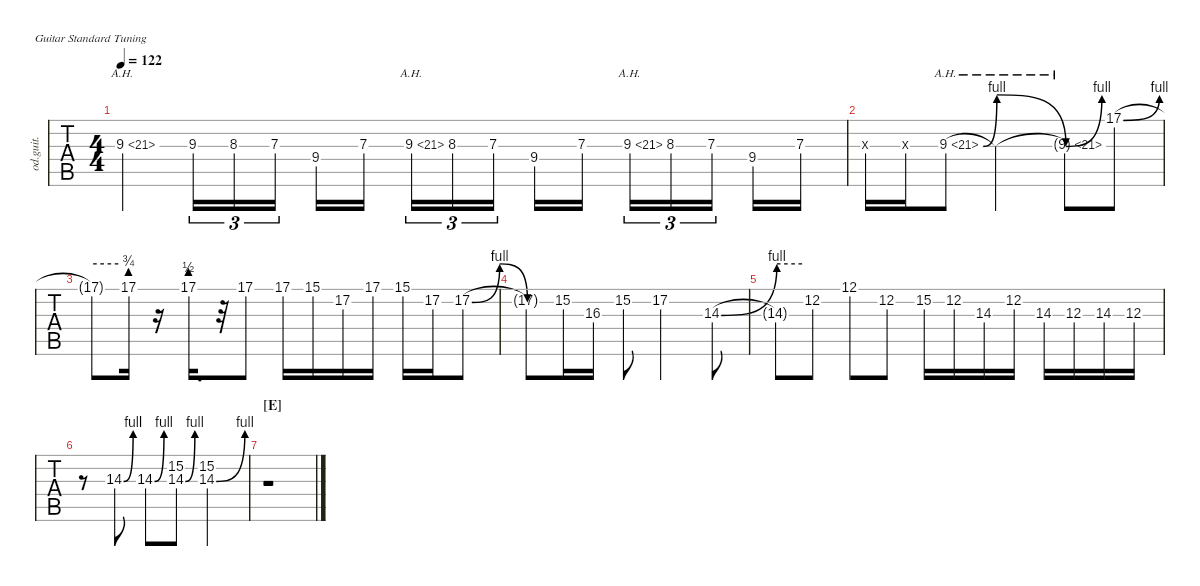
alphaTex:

\defaultSystemsLayout 4
\hideDynamics
\bracketExtendMode nobrackets
\track ("1st guitar" "od.guit.") {defaultSystemsLayout 4 instrument overdrivenguitar}
\staff {tabs}
\tuning (E4 B3 G3 D3 A2 E2)
\ts (4 4)
\tempo 122
\clef g2
\ks c
9.3{ah 12 t}.4{dy f} 9.3.16{tu (3 2)} 8.3{acc #}.16{tu (3 2)} 7.3.16{tu (3 2)} 9.4.16 7.3.16 9.3{ah 12}.16{tu (3 2)} 8.3{acc #}.16{tu (3 2)} 7.3.16{tu (3 2)} 9.4.16 7.3.16 9.3{ah 12}.16{tu (3 2)} 8.3{acc #}.16{tu (3 2)} 7.3.16{tu (3 2)} 9.4.16 7.3.16 |
0.3{x}.16 0.3{x}.16 9.3{be (bend 0 0 60 4) ah 12}.8 9.3{be (release 0 4 60 0) ah 12 t}.2 9.3{be (bend 0 0 60 4) ah 12 t}.8 17.1{be (bend 0 0 60 4)}.8 |
17.1{be (hold 0 4 60 4) t}.8 17.1{be (prebend 0 3 60 3)}.16{dy ff} r.16 17.1{be (prebend 0 2 60 2)}.16{d dy f} r.32 17.1.8 17.1.16{dy ff} 15.1.16 17.2.16 17.1.16{dy f} 15.1.16{dy ff} 17.2.16{dy f} 17.2{be (bendrelease 0 0 30 4 30 4 60 0)}.8 |
17.2{be (hold 0 0 60 0) t}.8 15.2.16 16.3.16 15.2.8{dy ff} 17.2.2{dy f} 14.3{be (bend 0 0 60 4)}.8 |
14.3{be (hold 0 4 60 4) t}.8 12.2.8 12.1.8 12.2.8 15.2.16 12.2.16 14.3.16 12.2.16 14.3.16 12.3.16 14.3.16 12.3.16 |
r.8 14.3{be (bend 0 0 30 4)}.8 14.3{be (bend 0 0 30 4)}.8 (15.2 14.3{be (bend 0 0 30 4)}).8 (15.2 14.3{be (bend 0 0 30 4)}).2 |
\section ("E" "")
r.1
